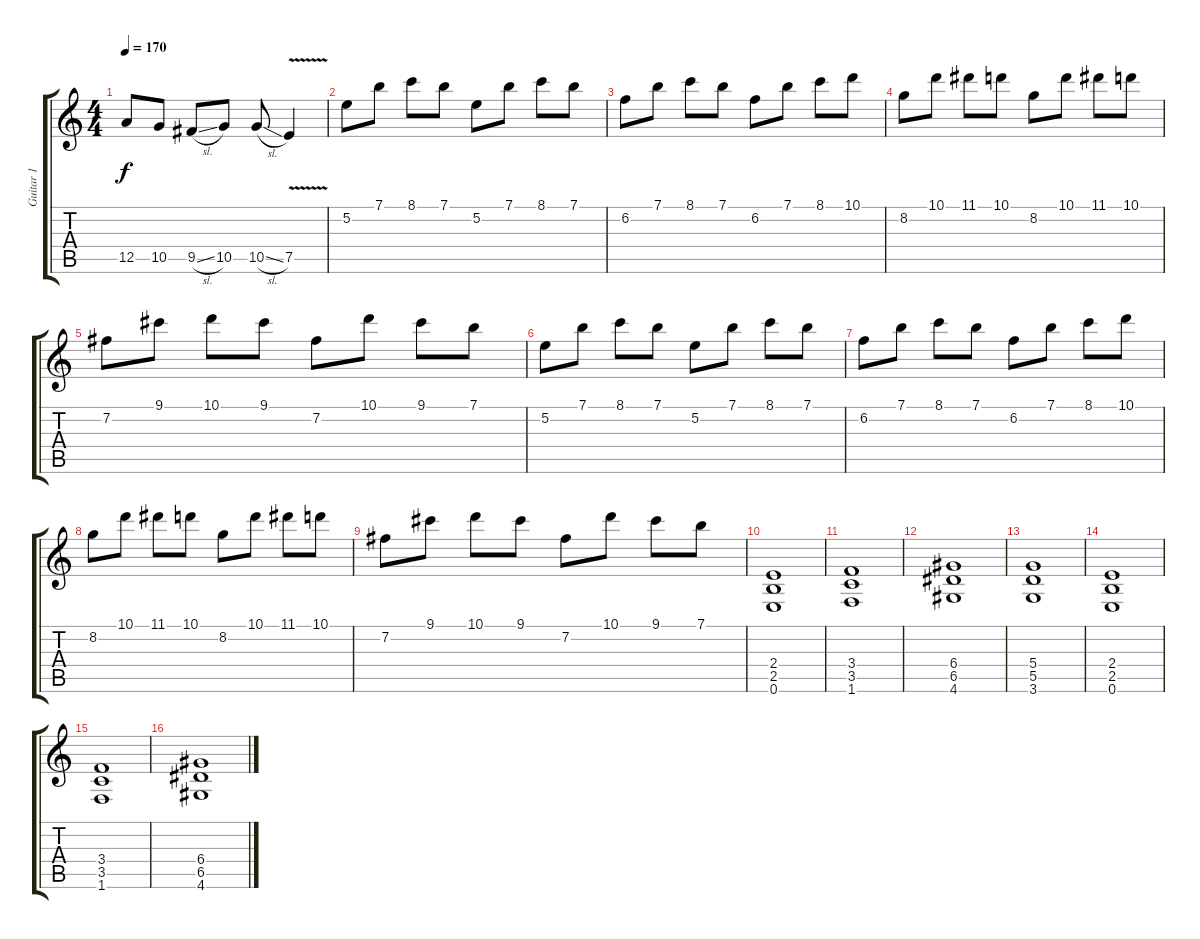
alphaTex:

\track ("Guitar 1" "Guitar 1") {instrument distortionguitar}
\staff {score tabs}
\tuning (E4 B3 G3 D3 A2 E2) {hide}
\ts (4 4)
\tempo 170
\clef g2
\ks c
12.5.8{dy f} 10.5.8 9.5{sl}.8 10.5.8 10.5{sl}.8 7.5{v}.4 |
5.2.8 7.1.8 8.1.8 7.1.8 5.2.8 7.1.8 8.1.8 7.1.8 |
6.2.8 7.1.8 8.1.8 7.1.8 6.2.8 7.1.8 8.1.8 10.1.8 |
8.2.8 10.1.8 11.1.8 10.1.8 8.2.8 10.1.8 11.1.8 10.1.8 |
7.2.8 9.1.8 10.1.8 9.1.8 7.2.8 10.1.8 9.1.8 7.1.8 |
5.2.8 7.1.8 8.1.8 7.1.8 5.2.8 7.1.8 8.1.8 7.1.8 |
6.2.8 7.1.8 8.1.8 7.1.8 6.2.8 7.1.8 8.1.8 10.1.8 |
8.2.8 10.1.8 11.1.8 10.1.8 8.2.8 10.1.8 11.1.8 10.1.8 |
7.2.8 9.1.8 10.1.8 9.1.8 7.2.8 10.1.8 9.1.8 7.1.8 |
(2.4 2.5 0.6).1 |
(3.4 3.5 1.6).1 |
(6.4 6.5 4.6).1 |
(5.4 5.5 3.6).1 |
(2.4 2.5 0.6).1 |
(3.4 3.5 1.6).1 |
(6.4 6.5 4.6).1
